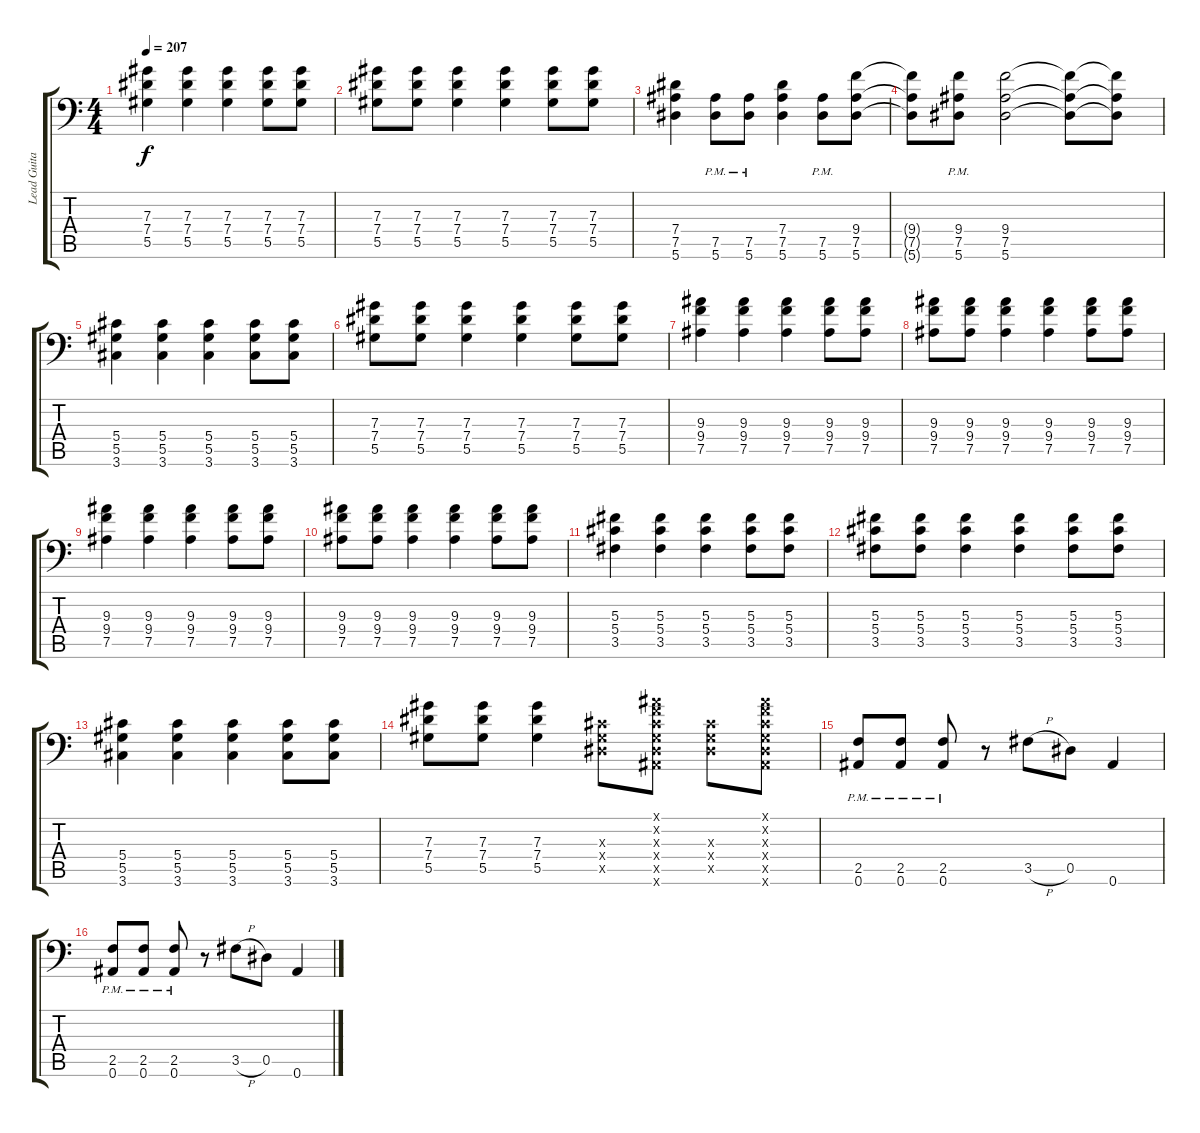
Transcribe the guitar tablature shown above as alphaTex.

\track ("Lead Guitar" "Lead Guita") {instrument distortionguitar}
\staff {score tabs}
\tuning (Bb3 F3 Db3 Ab2 Eb2 Bb1) {hide}
\ts (4 4)
\tempo 207
\clef f4
\ks c
(7.3 7.4 5.5).4{dy f} (7.3 7.4 5.5).4 (7.3 7.4 5.5).4 (7.3 7.4 5.5).8 (7.3 7.4 5.5).8 |
(7.3 7.4 5.5).8 (7.3 7.4 5.5).8 (7.3 7.4 5.5).4 (7.3 7.4 5.5).4 (7.3 7.4 5.5).8 (7.3 7.4 5.5).8 |
(7.4 7.5 5.6).4 (7.5{pm} 5.6{pm}).8 (7.5{pm} 5.6{pm}).8 (7.4 7.5 5.6).4 (7.5{pm} 5.6{pm}).8 (9.4 7.5 5.6).8 |
(9.4{t} 7.5{t} 5.6{t}).8 (9.4{pm} 7.5{pm} 5.6).8 (9.4 7.5 5.6).2 (9.4{t} 7.5{t} 5.6{t}).8 (9.4{t} 7.5{t} 5.6{t}).8 |
(5.4 5.5 3.6).4 (5.4 5.5 3.6).4 (5.4 5.5 3.6).4 (5.4 5.5 3.6).8 (5.4 5.5 3.6).8 |
(7.3 7.4 5.5).8 (7.3 7.4 5.5).8 (7.3 7.4 5.5).4 (7.3 7.4 5.5).4 (7.3 7.4 5.5).8 (7.3 7.4 5.5).8 |
(9.3 9.4 7.5).4 (9.3 9.4 7.5).4 (9.3 9.4 7.5).4 (9.3 9.4 7.5).8 (9.3 9.4 7.5).8 |
(9.3 9.4 7.5).8 (9.3 9.4 7.5).8 (9.3 9.4 7.5).4 (9.3 9.4 7.5).4 (9.3 9.4 7.5).8 (9.3 9.4 7.5).8 |
(9.3 9.4 7.5).4 (9.3 9.4 7.5).4 (9.3 9.4 7.5).4 (9.3 9.4 7.5).8 (9.3 9.4 7.5).8 |
(9.3 9.4 7.5).8 (9.3 9.4 7.5).8 (9.3 9.4 7.5).4 (9.3 9.4 7.5).4 (9.3 9.4 7.5).8 (9.3 9.4 7.5).8 |
(5.3 5.4 3.5).4 (5.3 5.4 3.5).4 (5.3 5.4 3.5).4 (5.3 5.4 3.5).8 (5.3 5.4 3.5).8 |
(5.3 5.4 3.5).8 (5.3 5.4 3.5).8 (5.3 5.4 3.5).4 (5.3 5.4 3.5).4 (5.3 5.4 3.5).8 (5.3 5.4 3.5).8 |
(5.4 5.5 3.6).4 (5.4 5.5 3.6).4 (5.4 5.5 3.6).4 (5.4 5.5 3.6).8 (5.4 5.5 3.6).8 |
(7.3 7.4 5.5).8 (7.3 7.4 5.5).8 (7.3 7.4 5.5).4 (0.3{x} 0.4{x} 0.5{x}).8 (0.1{x} 0.2{x} 0.3{x} 0.4{x} 0.5{x} 0.6{x}).8 (0.3{x} 0.4{x} 0.5{x}).8 (0.1{x} 0.2{x} 0.3{x} 0.4{x} 0.5{x} 0.6{x}).8 |
(2.5{pm} 0.6{pm}).8 (2.5{pm} 0.6{pm}).8 (2.5{pm} 0.6{pm}).8 r.8 3.5{h}.8 0.5.8 0.6.4 |
(2.5{pm} 0.6{pm}).8 (2.5{pm} 0.6{pm}).8 (2.5{pm} 0.6{pm}).8 r.8 3.5{h}.8 0.5.8 0.6.4
